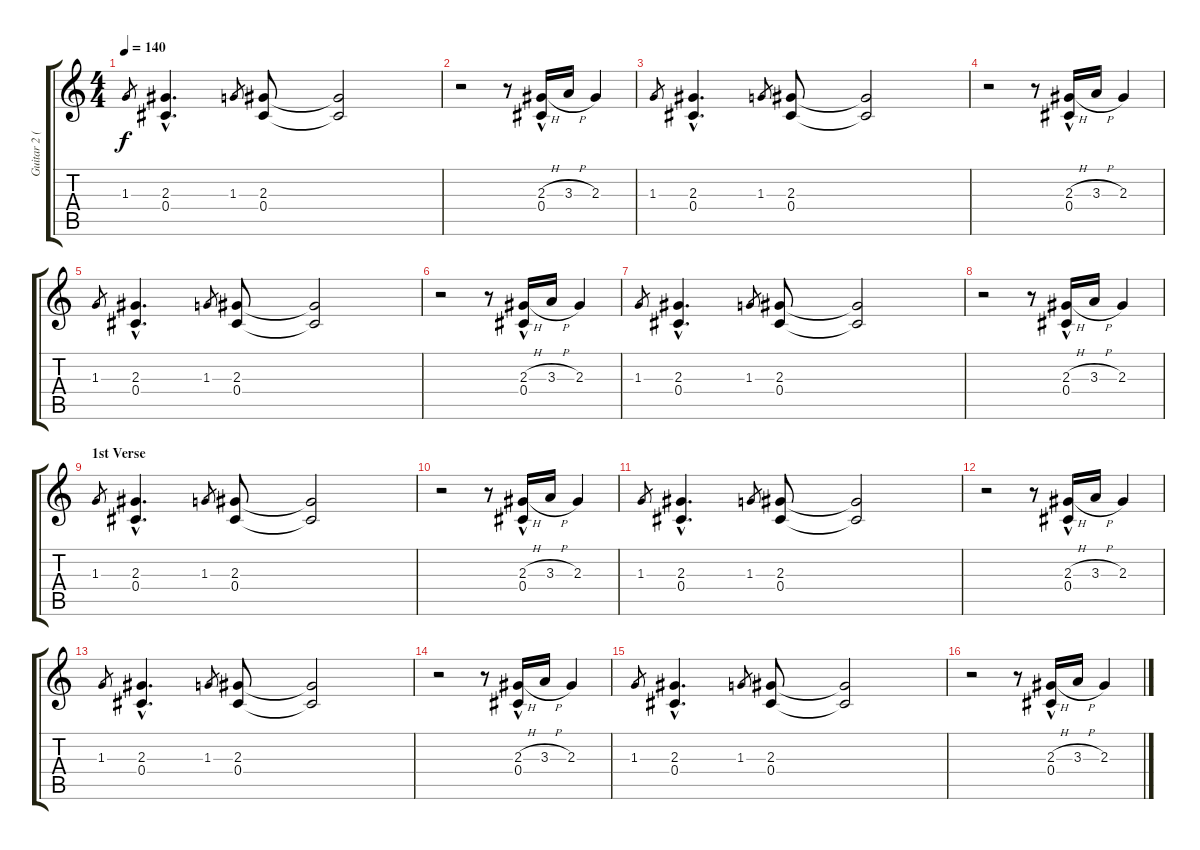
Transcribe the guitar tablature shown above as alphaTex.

\track ("Guitar 2 (Izzy)" "Guitar 2 (") {instrument overdrivenguitar}
\staff {score tabs}
\tuning (Eb4 Bb3 Gb3 Db3 Ab2 Eb2) {hide}
\ts (4 4)
\tempo 140
\clef g2
\ks c
1.3.8{gr dy f} (2.3{hac} 0.4{hac}).4{d} 1.3.8{gr} (2.3 0.4).8 (2.3{t} 0.4{t}).2 |
r.2 r.8 (2.3{h} 0.4{hac}).16 3.3{h}.16 2.3.4 |
1.3.8{gr} (2.3{hac} 0.4{hac}).4{d} 1.3.8{gr} (2.3 0.4).8 (2.3{t} 0.4{t}).2 |
r.2 r.8 (2.3{h} 0.4{hac}).16 3.3{h}.16 2.3.4 |
1.3.8{gr} (2.3{hac} 0.4{hac}).4{d} 1.3.8{gr} (2.3 0.4).8 (2.3{t} 0.4{t}).2 |
r.2 r.8 (2.3{h} 0.4{hac}).16 3.3{h}.16 2.3.4 |
1.3.8{gr} (2.3{hac} 0.4{hac}).4{d} 1.3.8{gr} (2.3 0.4).8 (2.3{t} 0.4{t}).2 |
r.2 r.8 (2.3{h} 0.4{hac}).16 3.3{h}.16 2.3.4 |
\section ("" "1st Verse")
1.3.8{gr} (2.3{hac} 0.4{hac}).4{d} 1.3.8{gr} (2.3 0.4).8 (2.3{t} 0.4{t}).2 |
r.2 r.8 (2.3{h} 0.4{hac}).16 3.3{h}.16 2.3.4 |
1.3.8{gr} (2.3{hac} 0.4{hac}).4{d} 1.3.8{gr} (2.3 0.4).8 (2.3{t} 0.4{t}).2 |
r.2 r.8 (2.3{h} 0.4{hac}).16 3.3{h}.16 2.3.4 |
1.3.8{gr} (2.3{hac} 0.4{hac}).4{d} 1.3.8{gr} (2.3 0.4).8 (2.3{t} 0.4{t}).2 |
r.2 r.8 (2.3{h} 0.4{hac}).16 3.3{h}.16 2.3.4 |
1.3.8{gr} (2.3{hac} 0.4{hac}).4{d} 1.3.8{gr} (2.3 0.4).8 (2.3{t} 0.4{t}).2 |
r.2 r.8 (2.3{h} 0.4{hac}).16 3.3{h}.16 2.3.4
